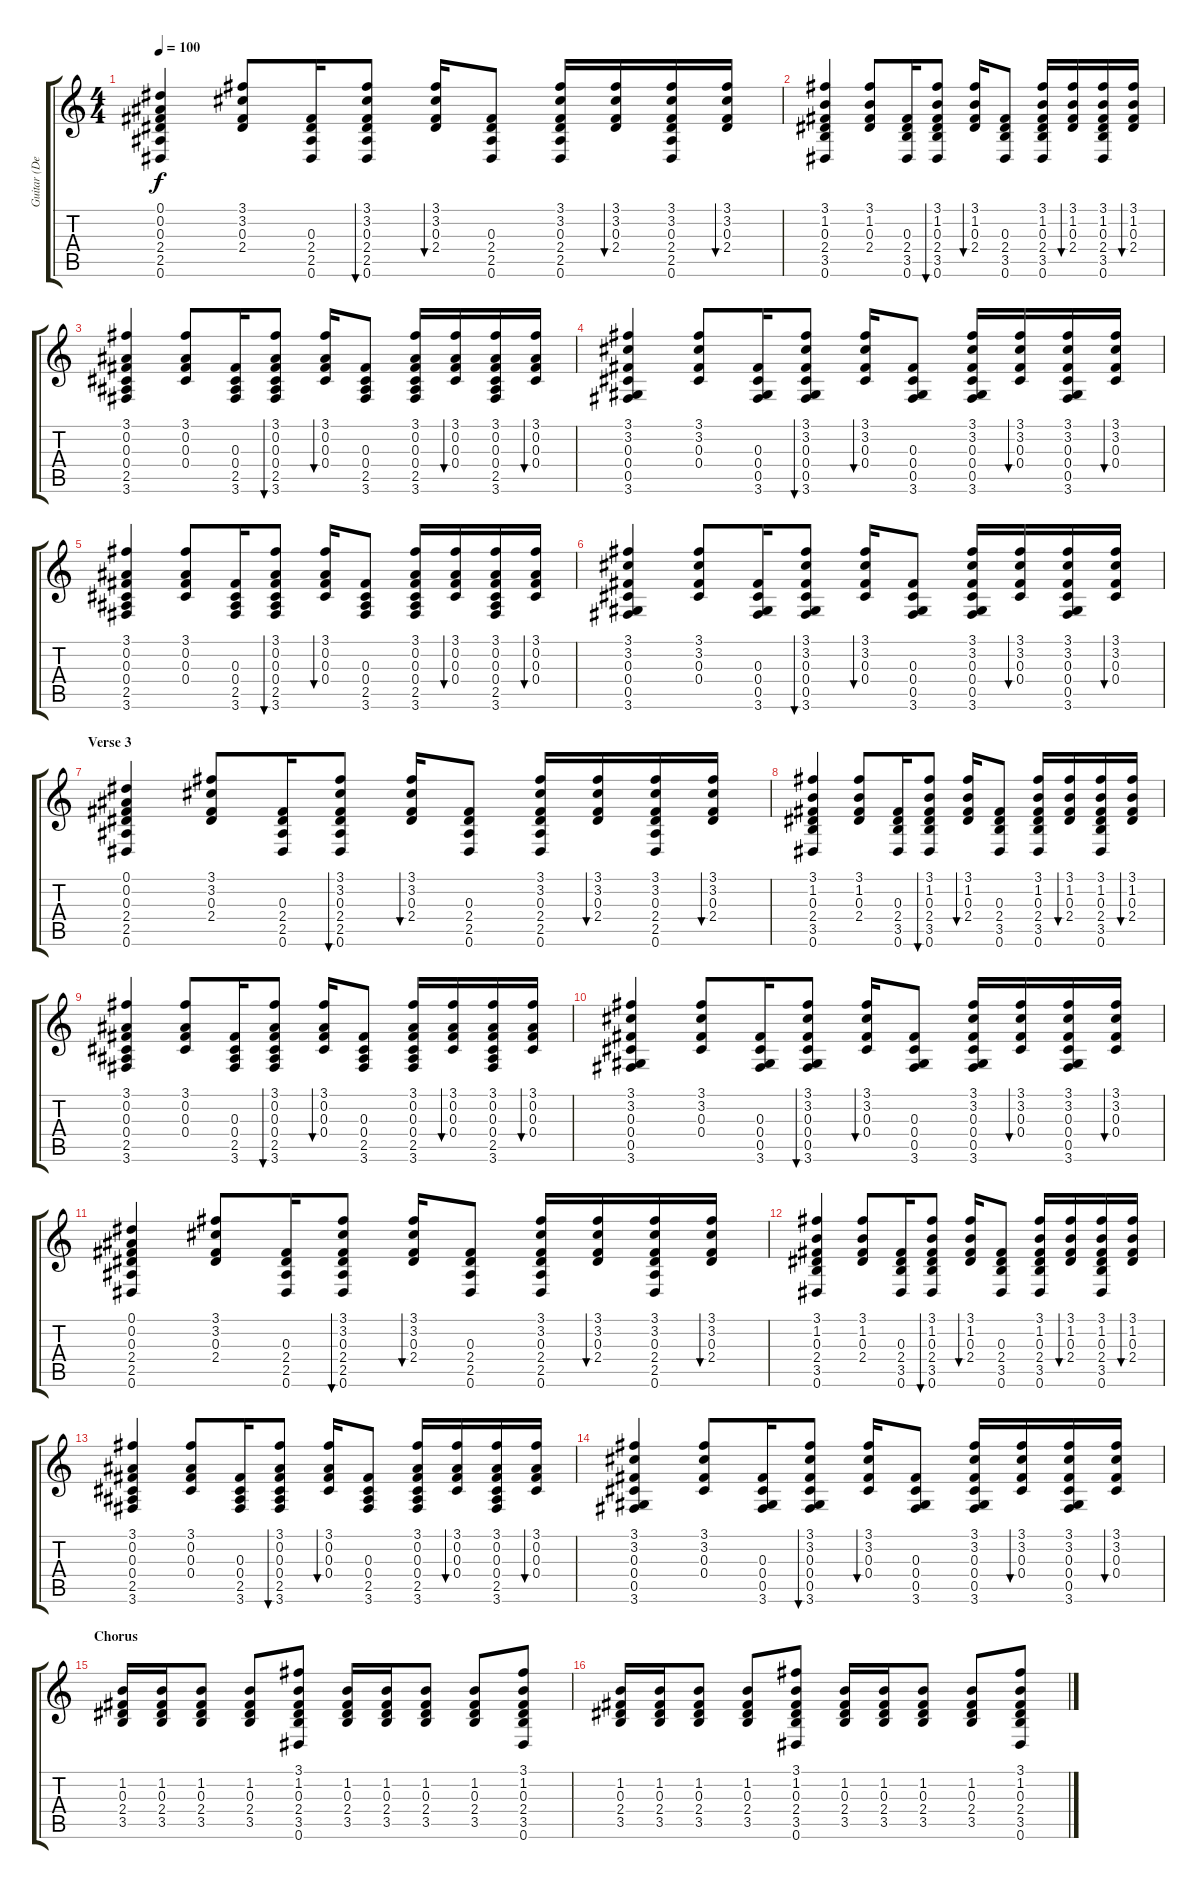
\track ("Guitar (Deryck)" "Guitar (De") {instrument acousticguitarsteel}
\staff {score tabs}
\tuning (Eb4 Bb3 Gb3 Db3 Ab2 Eb2) {hide}
\ts (4 4)
\tempo 100
\clef g2
\ks c
(0.1 0.2 0.3 2.4 2.5 0.6).4{dy f} (3.1 3.2 0.3 2.4).8 (0.3 2.4 2.5 0.6).16 (3.1 3.2 0.3 2.4 2.5 0.6).8{bu 60} (3.1 3.2 0.3 2.4).16{bu 60} (0.3 2.4 2.5 0.6).8 (3.1 3.2 0.3 2.4 2.5 0.6).16 (3.1 3.2 0.3 2.4).16{bu 60} (3.1 3.2 0.3 2.4 2.5 0.6).16 (3.1 3.2 0.3 2.4).16{bu 60} |
(3.1 1.2 0.3 2.4 3.5 0.6).4 (3.1 1.2 0.3 2.4).8 (0.3 2.4 3.5 0.6).16 (3.1 1.2 0.3 2.4 3.5 0.6).8{bu 60} (3.1 1.2 0.3 2.4).16{bu 60} (0.3 2.4 3.5 0.6).8 (3.1 1.2 0.3 2.4 3.5 0.6).16 (3.1 1.2 0.3 2.4).16{bu 60} (3.1 1.2 0.3 2.4 3.5 0.6).16 (3.1 1.2 0.3 2.4).16{bu 60} |
(3.1 0.2 0.3 0.4 2.5 3.6).4 (3.1 0.2 0.3 0.4).8 (0.3 0.4 2.5 3.6).16 (3.1 0.2 0.3 0.4 2.5 3.6).8{bu 60} (3.1 0.2 0.3 0.4).16{bu 60} (0.3 0.4 2.5 3.6).8 (3.1 0.2 0.3 0.4 2.5 3.6).16 (3.1 0.2 0.3 0.4).16{bu 60} (3.1 0.2 0.3 0.4 2.5 3.6).16 (3.1 0.2 0.3 0.4).16{bu 60} |
(3.1 3.2 0.3 0.4 0.5 3.6).4 (3.1 3.2 0.3 0.4).8 (0.3 0.4 0.5 3.6).16 (3.1 3.2 0.3 0.4 0.5 3.6).8{bu 60} (3.1 3.2 0.3 0.4).16{bu 60} (0.3 0.4 0.5 3.6).8 (3.1 3.2 0.3 0.4 0.5 3.6).16 (3.1 3.2 0.3 0.4).16{bu 60} (3.1 3.2 0.3 0.4 0.5 3.6).16 (3.1 3.2 0.3 0.4).16{bu 60} |
(3.1 0.2 0.3 0.4 2.5 3.6).4 (3.1 0.2 0.3 0.4).8 (0.3 0.4 2.5 3.6).16 (3.1 0.2 0.3 0.4 2.5 3.6).8{bu 60} (3.1 0.2 0.3 0.4).16{bu 60} (0.3 0.4 2.5 3.6).8 (3.1 0.2 0.3 0.4 2.5 3.6).16 (3.1 0.2 0.3 0.4).16{bu 60} (3.1 0.2 0.3 0.4 2.5 3.6).16 (3.1 0.2 0.3 0.4).16{bu 60} |
(3.1 3.2 0.3 0.4 0.5 3.6).4 (3.1 3.2 0.3 0.4).8 (0.3 0.4 0.5 3.6).16 (3.1 3.2 0.3 0.4 0.5 3.6).8{bu 60} (3.1 3.2 0.3 0.4).16{bu 60} (0.3 0.4 0.5 3.6).8 (3.1 3.2 0.3 0.4 0.5 3.6).16 (3.1 3.2 0.3 0.4).16{bu 60} (3.1 3.2 0.3 0.4 0.5 3.6).16 (3.1 3.2 0.3 0.4).16{bu 60} |
\section ("" "Verse 3")
(0.1 0.2 0.3 2.4 2.5 0.6).4 (3.1 3.2 0.3 2.4).8 (0.3 2.4 2.5 0.6).16 (3.1 3.2 0.3 2.4 2.5 0.6).8{bu 60} (3.1 3.2 0.3 2.4).16{bu 60} (0.3 2.4 2.5 0.6).8 (3.1 3.2 0.3 2.4 2.5 0.6).16 (3.1 3.2 0.3 2.4).16{bu 60} (3.1 3.2 0.3 2.4 2.5 0.6).16 (3.1 3.2 0.3 2.4).16{bu 60} |
(3.1 1.2 0.3 2.4 3.5 0.6).4 (3.1 1.2 0.3 2.4).8 (0.3 2.4 3.5 0.6).16 (3.1 1.2 0.3 2.4 3.5 0.6).8{bu 60} (3.1 1.2 0.3 2.4).16{bu 60} (0.3 2.4 3.5 0.6).8 (3.1 1.2 0.3 2.4 3.5 0.6).16 (3.1 1.2 0.3 2.4).16{bu 60} (3.1 1.2 0.3 2.4 3.5 0.6).16 (3.1 1.2 0.3 2.4).16{bu 60} |
(3.1 0.2 0.3 0.4 2.5 3.6).4 (3.1 0.2 0.3 0.4).8 (0.3 0.4 2.5 3.6).16 (3.1 0.2 0.3 0.4 2.5 3.6).8{bu 60} (3.1 0.2 0.3 0.4).16{bu 60} (0.3 0.4 2.5 3.6).8 (3.1 0.2 0.3 0.4 2.5 3.6).16 (3.1 0.2 0.3 0.4).16{bu 60} (3.1 0.2 0.3 0.4 2.5 3.6).16 (3.1 0.2 0.3 0.4).16{bu 60} |
(3.1 3.2 0.3 0.4 0.5 3.6).4 (3.1 3.2 0.3 0.4).8 (0.3 0.4 0.5 3.6).16 (3.1 3.2 0.3 0.4 0.5 3.6).8{bu 60} (3.1 3.2 0.3 0.4).16{bu 60} (0.3 0.4 0.5 3.6).8 (3.1 3.2 0.3 0.4 0.5 3.6).16 (3.1 3.2 0.3 0.4).16{bu 60} (3.1 3.2 0.3 0.4 0.5 3.6).16 (3.1 3.2 0.3 0.4).16{bu 60} |
(0.1 0.2 0.3 2.4 2.5 0.6).4 (3.1 3.2 0.3 2.4).8 (0.3 2.4 2.5 0.6).16 (3.1 3.2 0.3 2.4 2.5 0.6).8{bu 60} (3.1 3.2 0.3 2.4).16{bu 60} (0.3 2.4 2.5 0.6).8 (3.1 3.2 0.3 2.4 2.5 0.6).16 (3.1 3.2 0.3 2.4).16{bu 60} (3.1 3.2 0.3 2.4 2.5 0.6).16 (3.1 3.2 0.3 2.4).16{bu 60} |
(3.1 1.2 0.3 2.4 3.5 0.6).4 (3.1 1.2 0.3 2.4).8 (0.3 2.4 3.5 0.6).16 (3.1 1.2 0.3 2.4 3.5 0.6).8{bu 60} (3.1 1.2 0.3 2.4).16{bu 60} (0.3 2.4 3.5 0.6).8 (3.1 1.2 0.3 2.4 3.5 0.6).16 (3.1 1.2 0.3 2.4).16{bu 60} (3.1 1.2 0.3 2.4 3.5 0.6).16 (3.1 1.2 0.3 2.4).16{bu 60} |
(3.1 0.2 0.3 0.4 2.5 3.6).4 (3.1 0.2 0.3 0.4).8 (0.3 0.4 2.5 3.6).16 (3.1 0.2 0.3 0.4 2.5 3.6).8{bu 60} (3.1 0.2 0.3 0.4).16{bu 60} (0.3 0.4 2.5 3.6).8 (3.1 0.2 0.3 0.4 2.5 3.6).16 (3.1 0.2 0.3 0.4).16{bu 60} (3.1 0.2 0.3 0.4 2.5 3.6).16 (3.1 0.2 0.3 0.4).16{bu 60} |
(3.1 3.2 0.3 0.4 0.5 3.6).4 (3.1 3.2 0.3 0.4).8 (0.3 0.4 0.5 3.6).16 (3.1 3.2 0.3 0.4 0.5 3.6).8{bu 60} (3.1 3.2 0.3 0.4).16{bu 60} (0.3 0.4 0.5 3.6).8 (3.1 3.2 0.3 0.4 0.5 3.6).16 (3.1 3.2 0.3 0.4).16{bu 60} (3.1 3.2 0.3 0.4 0.5 3.6).16 (3.1 3.2 0.3 0.4).16{bu 60} |
\section ("" "Chorus")
(1.2 0.3 2.4 3.5).16 (1.2 0.3 2.4 3.5).16 (1.2 0.3 2.4 3.5).8 (1.2 0.3 2.4 3.5).8 (3.1 1.2 0.3 2.4 3.5 0.6).8 (1.2 0.3 2.4 3.5).16 (1.2 0.3 2.4 3.5).16 (1.2 0.3 2.4 3.5).8 (1.2 0.3 2.4 3.5).8 (3.1 1.2 0.3 2.4 3.5 0.6).8 |
(1.2 0.3 2.4 3.5).16 (1.2 0.3 2.4 3.5).16 (1.2 0.3 2.4 3.5).8 (1.2 0.3 2.4 3.5).8 (3.1 1.2 0.3 2.4 3.5 0.6).8 (1.2 0.3 2.4 3.5).16 (1.2 0.3 2.4 3.5).16 (1.2 0.3 2.4 3.5).8 (1.2 0.3 2.4 3.5).8 (3.1 1.2 0.3 2.4 3.5 0.6).8
